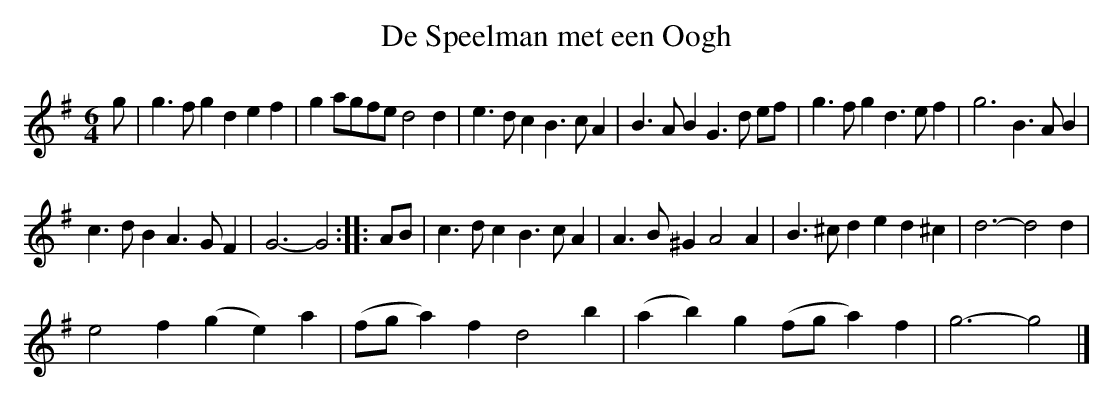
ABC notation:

X:1
T:De Speelman met een Oogh
M:6/4
K:Gmaj
g|g3fg2d2e2f2|g2agfed4d2|e3dc2B3cA2|B3AB2G3d ef|g3fg2d3ef2|g6B3AB2|
c3dB2A3GF2|G6-G4:||:AB|c3dc2B3cA2|A3B^G2A4A2|B3^cd2e2d2^c2|d6-d4d2|
e4f2(g2e2)a2|(fga2)f2d4b2|(a2b2)g2(fga2)f2|g6-g4|]
